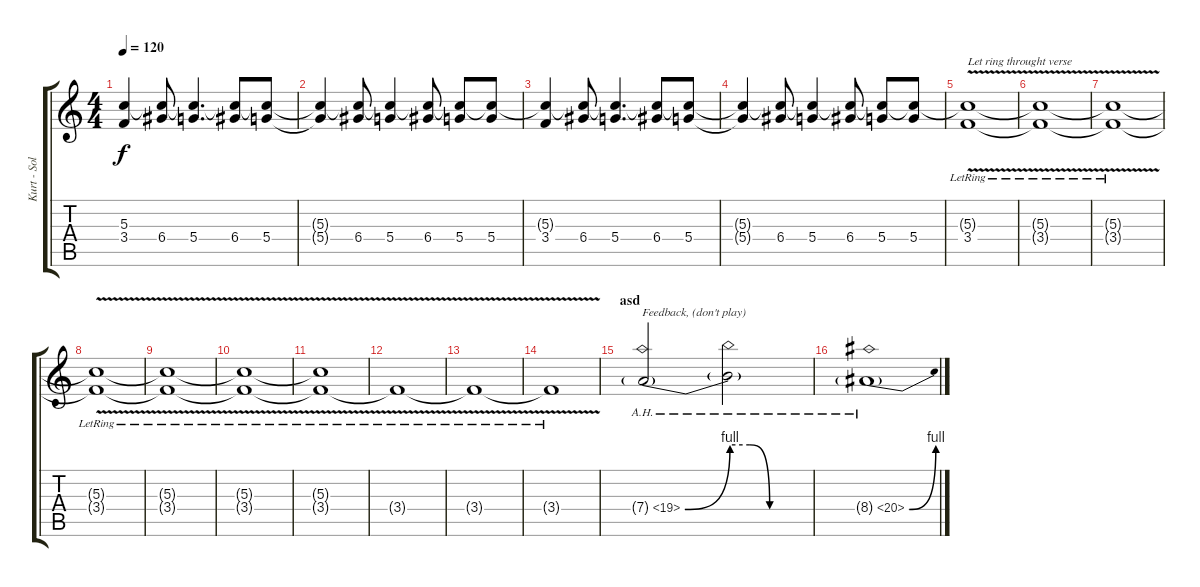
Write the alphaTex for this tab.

\track ("Kurt - Solo" "Kurt - Sol") {instrument distortionguitar}
\staff {score tabs}
\tuning (E4 B3 G3 D3 A2 E2) {hide}
\ts (4 4)
\tempo 120
\clef g2
\ks c
(5.3{t} 3.4).4{dy f} (5.3{t} 6.4).8 (5.3{t} 5.4).4{d} (5.3{t} 6.4).8 (5.3{t} 5.4).8 |
(5.3{t} 5.4{t}).4 (5.3{t} 6.4).8 (5.3{t} 5.4).4 (5.3{t} 6.4).8 (5.3{t} 5.4).8 (5.3{t} 5.4).8 |
(5.3{t} 3.4).4 (5.3{t} 6.4).8 (5.3{t} 5.4).4{d} (5.3{t} 6.4).8 (5.3{t} 5.4).8 |
(5.3{t} 5.4{t}).4 (5.3{t} 6.4).8 (5.3{t} 5.4).4 (5.3{t} 6.4).8 (5.3{t} 5.4).8 (5.3{t} 5.4).8 |
(5.3{t} 3.4{v lr}).1{txt "Let ring throught verse" volume 10} |
(5.3{t} 3.4{v lr t}).1 |
(5.3{t} 3.4{v lr t}).1{volume 10} |
(5.3{t} 3.4{v lr t}).1{volume 9} |
(5.3{t} 3.4{v lr t}).1{volume 7} |
(5.3{t} 3.4{v lr t}).1{volume 6} |
(5.3{t} 3.4{v lr t}).1{volume 5} |
3.4{v lr t}.1 |
3.4{v lr t}.1{volume 4} |
3.4{v lr t}.1 |
\section ("" "asd")
7.4{be (bend 0 0 60 4) ah 12 g}.2{txt "Feedback, (don't play)" volume 3} 7.4{be (custom 0 4 15 4 30 0 60 0) ah 12 t}.2 |
8.4{be (bend 0 0 60 4) ah 12 g}.1{volume 4}
